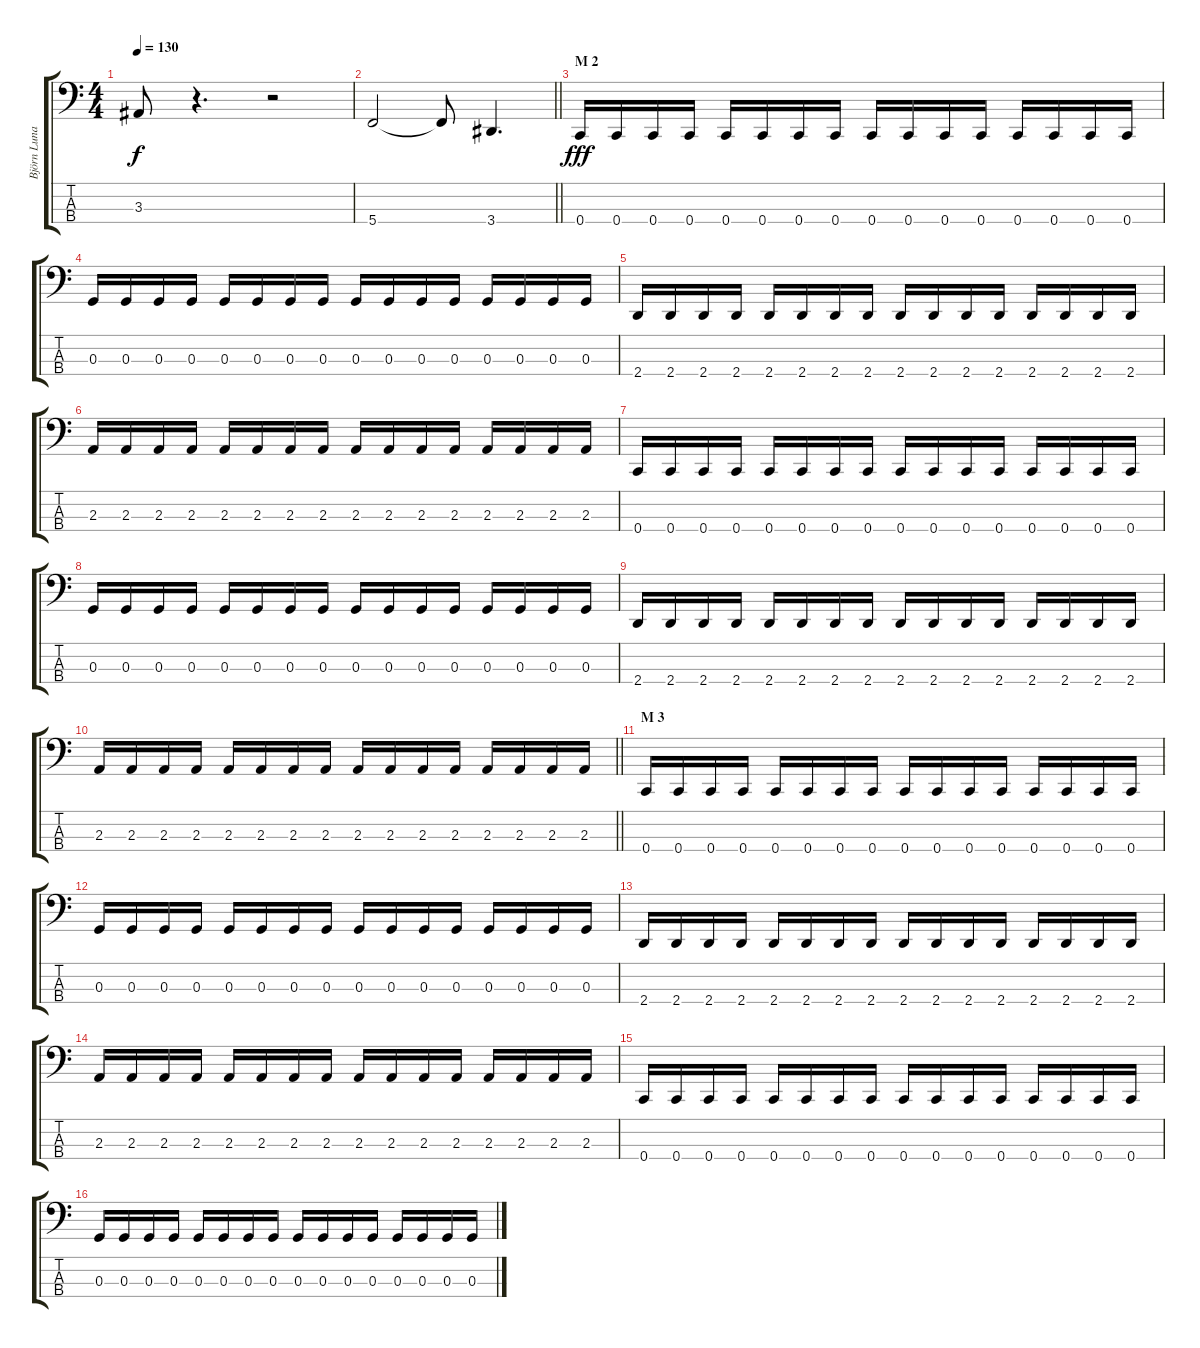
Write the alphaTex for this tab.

\track ("Björn Luna" "Björn Luna") {instrument electricbasspick}
\staff {score tabs}
\tuning (F2 C2 G1 C1) {hide}
\ts (4 4)
\tempo 130
\clef f4
\ks c
3.3.8{dy f} r.4{d} r.2 |
\barLineRight lightlight
5.4.2 5.4{t}.8 3.4.4{d} |
\section ("" "M 2")
0.4.16{dy fff} 0.4.16 0.4.16 0.4.16 0.4.16 0.4.16 0.4.16 0.4.16 0.4.16 0.4.16 0.4.16 0.4.16 0.4.16 0.4.16 0.4.16 0.4.16 |
0.3.16 0.3.16 0.3.16 0.3.16 0.3.16 0.3.16 0.3.16 0.3.16 0.3.16 0.3.16 0.3.16 0.3.16 0.3.16 0.3.16 0.3.16 0.3.16 |
2.4.16 2.4.16 2.4.16 2.4.16 2.4.16 2.4.16 2.4.16 2.4.16 2.4.16 2.4.16 2.4.16 2.4.16 2.4.16 2.4.16 2.4.16 2.4.16 |
2.3.16 2.3.16 2.3.16 2.3.16 2.3.16 2.3.16 2.3.16 2.3.16 2.3.16 2.3.16 2.3.16 2.3.16 2.3.16 2.3.16 2.3.16 2.3.16 |
0.4.16 0.4.16 0.4.16 0.4.16 0.4.16 0.4.16 0.4.16 0.4.16 0.4.16 0.4.16 0.4.16 0.4.16 0.4.16 0.4.16 0.4.16 0.4.16 |
0.3.16 0.3.16 0.3.16 0.3.16 0.3.16 0.3.16 0.3.16 0.3.16 0.3.16 0.3.16 0.3.16 0.3.16 0.3.16 0.3.16 0.3.16 0.3.16 |
2.4.16 2.4.16 2.4.16 2.4.16 2.4.16 2.4.16 2.4.16 2.4.16 2.4.16 2.4.16 2.4.16 2.4.16 2.4.16 2.4.16 2.4.16 2.4.16 |
\barLineRight lightlight
2.3.16 2.3.16 2.3.16 2.3.16 2.3.16 2.3.16 2.3.16 2.3.16 2.3.16 2.3.16 2.3.16 2.3.16 2.3.16 2.3.16 2.3.16 2.3.16 |
\section ("" "M 3")
0.4.16 0.4.16 0.4.16 0.4.16 0.4.16 0.4.16 0.4.16 0.4.16 0.4.16 0.4.16 0.4.16 0.4.16 0.4.16 0.4.16 0.4.16 0.4.16 |
0.3.16 0.3.16 0.3.16 0.3.16 0.3.16 0.3.16 0.3.16 0.3.16 0.3.16 0.3.16 0.3.16 0.3.16 0.3.16 0.3.16 0.3.16 0.3.16 |
2.4.16 2.4.16 2.4.16 2.4.16 2.4.16 2.4.16 2.4.16 2.4.16 2.4.16 2.4.16 2.4.16 2.4.16 2.4.16 2.4.16 2.4.16 2.4.16 |
2.3.16 2.3.16 2.3.16 2.3.16 2.3.16 2.3.16 2.3.16 2.3.16 2.3.16 2.3.16 2.3.16 2.3.16 2.3.16 2.3.16 2.3.16 2.3.16 |
0.4.16 0.4.16 0.4.16 0.4.16 0.4.16 0.4.16 0.4.16 0.4.16 0.4.16 0.4.16 0.4.16 0.4.16 0.4.16 0.4.16 0.4.16 0.4.16 |
0.3.16 0.3.16 0.3.16 0.3.16 0.3.16 0.3.16 0.3.16 0.3.16 0.3.16 0.3.16 0.3.16 0.3.16 0.3.16 0.3.16 0.3.16 0.3.16
